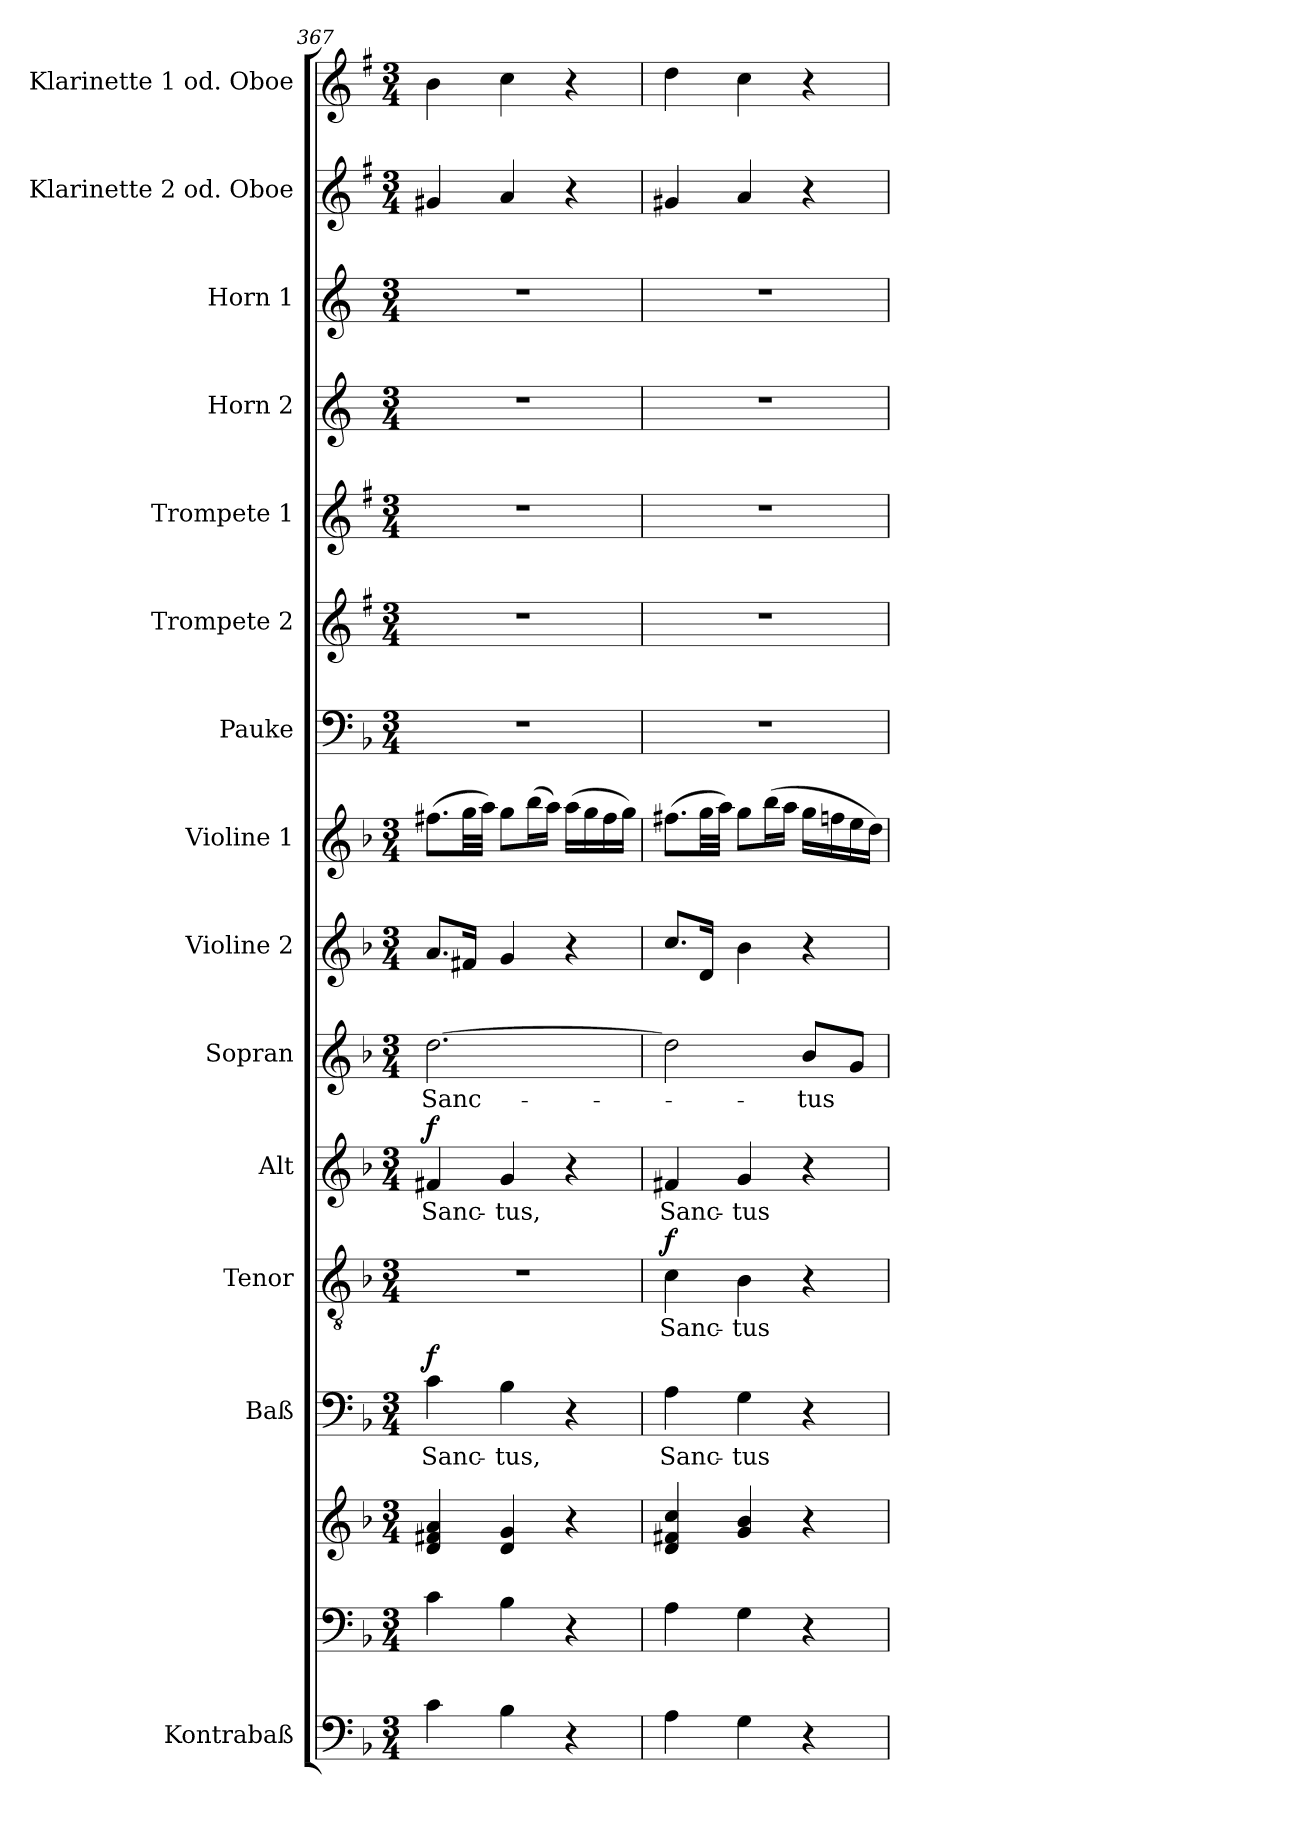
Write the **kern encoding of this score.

**kern	**kern	**kern	**kern	**text	**dynam	**kern	**text	**dynam	**kern	**text	**dynam	**kern	**text	**kern	**kern	**kern	**kern	**kern	**kern	**kern	**kern	**kern
*part15	*part14	*part14	*part13	*part13	*part13	*part12	*part12	*part12	*part11	*part11	*part11	*part10	*part10	*part9	*part8	*part7	*part6	*part5	*part4	*part3	*part2	*part1
*staff16	*staff15	*staff14	*staff13	*staff13	*staff13	*staff12	*staff12	*staff12	*staff11	*staff11	*staff11	*staff10	*staff10	*staff9	*staff8	*staff7	*staff6	*staff5	*staff4	*staff3	*staff2	*staff1
*I"Kontrabaß	*	*	*I"Baß	*	*	*I"Tenor	*	*	*I"Alt	*	*	*I"Sopran	*	*I"Violine 2	*I"Violine 1	*I"Pauke	*I"Trompete 2	*I"Trompete 1	*I"Horn 2	*I"Horn 1	*I"Klarinette 2 od. Oboe	*I"Klarinette 1 od. Oboe
*	*	*	*	*	*	*	*	*	*	*	*	*	*	*	*	*	*I'Tpt	*I'Tpt	*I'Hn	*I'Hn	*	*
!!LO:PB:g=z
*clefF4	*clefF4	*clefG2	*clefF4	*	*	*clefGv2	*	*	*clefG2	*	*	*clefG2	*	*clefG2	*clefG2	*clefF4	*clefG2	*clefG2	*clefG2	*clefG2	*clefG2	*clefG2
*ITrd7c12	*	*	*	*	*	*	*	*	*	*	*	*	*	*	*	*	*ITrd1c2	*ITrd1c2	*ITrd4c7	*ITrd4c7	*ITrd1c2	*ITrd1c2
*k[b-]	*k[b-]	*k[b-]	*k[b-]	*	*	*k[b-]	*	*	*k[b-]	*	*	*k[b-]	*	*k[b-]	*k[b-]	*k[b-]	*k[b-]	*k[b-]	*k[b-]	*k[b-]	*k[b-]	*k[b-]
*F:	*F:	*F:	*F:	*	*	*F:	*	*	*F:	*	*	*F:	*	*F:	*F:	*F:	*F:	*F:	*F:	*F:	*F:	*F:
*M3/4	*M3/4	*M3/4	*M3/4	*	*	*M3/4	*	*	*M3/4	*	*	*M3/4	*	*M3/4	*M3/4	*M3/4	*M3/4	*M3/4	*M3/4	*M3/4	*M3/4	*M3/4
=367	=367	=367	=367	=367	=367	=367	=367	=367	=367	=367	=367	=367	=367	=367	=367	=367	=367	=367	=367	=367	=367	=367
!	!	!	!	!LO:LY:b	!LO:DY:a	!	!	!	!	!LO:LY:b	!LO:DY:a	!	!LO:LY:b	!	!	!	!	!	!	!	!	!
4C\	4c\	4d/ 4f#X/ 4a/	4c\	Sanc-	f	2.r	.	.	4f#X/	Sanc-	f	[2.dd\	Sanc-	8.a/L	(>8.ff#X\L	2.r	2.r	2.r	2.r	2.r	4f#X/	4a\
.	.	.	.	.	.	.	.	.	.	.	.	.	.	16f#X/Jk	32gg\LL	.	.	.	.	.	.	.
.	.	.	.	.	.	.	.	.	.	.	.	.	.	.	32aa\JJJ)	.	.	.	.	.	.	.
!	!	!	!	!LO:LY:b	!	!	!	!	!	!LO:LY:b	!	!	!	!	!	!	!	!	!	!	!	!
4BB-\	4B-\	4d/ 4g/	4B-\	-tus,	.	.	.	.	4g/	-tus,	.	.	.	4g/	8gg\L	.	.	.	.	.	4g/	4b-\
.	.	.	.	.	.	.	.	.	.	.	.	.	.	.	(>16bb-\L	.	.	.	.	.	.	.
.	.	.	.	.	.	.	.	.	.	.	.	.	.	.	16aa\JJ)	.	.	.	.	.	.	.
4r	4r	4r	4r	.	.	.	.	.	4r	.	.	.	.	4r	(>16aa\LL	.	.	.	.	.	4r	4r
.	.	.	.	.	.	.	.	.	.	.	.	.	.	.	16gg\	.	.	.	.	.	.	.
.	.	.	.	.	.	.	.	.	.	.	.	.	.	.	16ff#\	.	.	.	.	.	.	.
.	.	.	.	.	.	.	.	.	.	.	.	.	.	.	16gg\JJ)	.	.	.	.	.	.	.
=368	=368	=368	=368	=368	=368	=368	=368	=368	=368	=368	=368	=368	=368	=368	=368	=368	=368	=368	=368	=368	=368	=368
!	!	!	!	!LO:LY:b	!	!	!LO:LY:b	!LO:DY:a	!	!LO:LY:b	!	!	!	!	!	!	!	!	!	!	!	!
4AA\	4A\	4d/ 4f#X/ 4cc/	4A\	Sanc-	.	4c\	Sanc-	f	4f#X/	Sanc-	.	2dd\]	.	8.cc/L	(>8.ff#X\L	2.r	2.r	2.r	2.r	2.r	4f#X/	4cc\
.	.	.	.	.	.	.	.	.	.	.	.	.	.	16d/Jk	32gg\LL	.	.	.	.	.	.	.
.	.	.	.	.	.	.	.	.	.	.	.	.	.	.	32aa\JJJ)	.	.	.	.	.	.	.
!	!	!	!	!LO:LY:b	!	!	!LO:LY:b	!	!	!LO:LY:b	!	!	!	!	!	!	!	!	!	!	!	!
4GG\	4G\	4g/ 4b-/	4G\	-tus	.	4B-\	-tus	.	4g/	-tus	.	.	.	4b-\	8gg\L	.	.	.	.	.	4g/	4b-\
.	.	.	.	.	.	.	.	.	.	.	.	.	.	.	(>16bb-\L	.	.	.	.	.	.	.
.	.	.	.	.	.	.	.	.	.	.	.	.	.	.	16aa\JJ	.	.	.	.	.	.	.
!	!	!	!	!	!	!	!	!	!	!	!	!	!LO:LY:b	!	!	!	!	!	!	!	!	!
4r	4r	4r	4r	.	.	4r	.	.	4r	.	.	8b-/L	-tus	4r	16gg\LL	.	.	.	.	.	4r	4r
.	.	.	.	.	.	.	.	.	.	.	.	.	.	.	16ffn\	.	.	.	.	.	.	.
.	.	.	.	.	.	.	.	.	.	.	.	8g/J	.	.	16ee\	.	.	.	.	.	.	.
.	.	.	.	.	.	.	.	.	.	.	.	.	.	.	16dd\JJ)	.	.	.	.	.	.	.
=	=	=	=	=	=	=	=	=	=	=	=	=	=	=	=	=	=	=	=	=	=	=
*-	*-	*-	*-	*-	*-	*-	*-	*-	*-	*-	*-	*-	*-	*-	*-	*-	*-	*-	*-	*-	*-	*-
